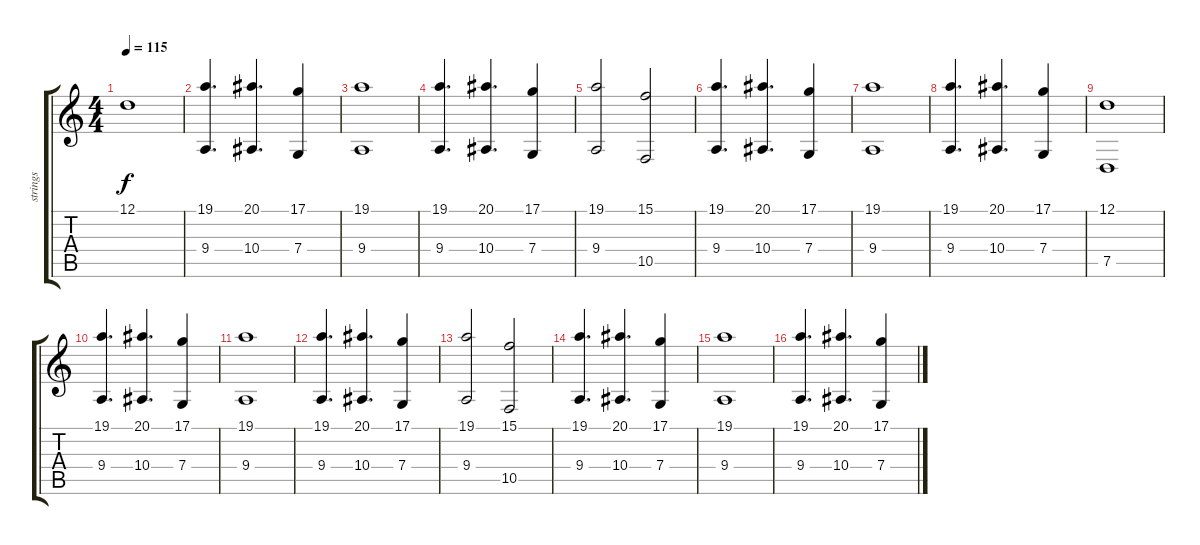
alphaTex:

\track ("strings" "strings") {instrument stringensemble1}
\staff {score tabs}
\tuning (D4 A3 F3 C3 G2 D2) {hide}
\ts (4 4)
\tempo 115
\clef g2
\ks c
12.1{t}.1{dy f} |
(19.1 9.4).4{d} (20.1 10.4).4{d} (17.1 7.4).4 |
(19.1 9.4).1 |
(19.1 9.4).4{d} (20.1 10.4).4{d} (17.1 7.4).4 |
(19.1 9.4).2 (15.1 10.5).2 |
(19.1 9.4).4{d} (20.1 10.4).4{d} (17.1 7.4).4 |
(19.1 9.4).1 |
(19.1 9.4).4{d} (20.1 10.4).4{d} (17.1 7.4).4 |
(12.1 7.5).1 |
(19.1 9.4).4{d} (20.1 10.4).4{d} (17.1 7.4).4 |
(19.1 9.4).1 |
(19.1 9.4).4{d} (20.1 10.4).4{d} (17.1 7.4).4 |
(19.1 9.4).2 (15.1 10.5).2 |
(19.1 9.4).4{d} (20.1 10.4).4{d} (17.1 7.4).4 |
(19.1 9.4).1 |
(19.1 9.4).4{d} (20.1 10.4).4{d} (17.1 7.4).4
